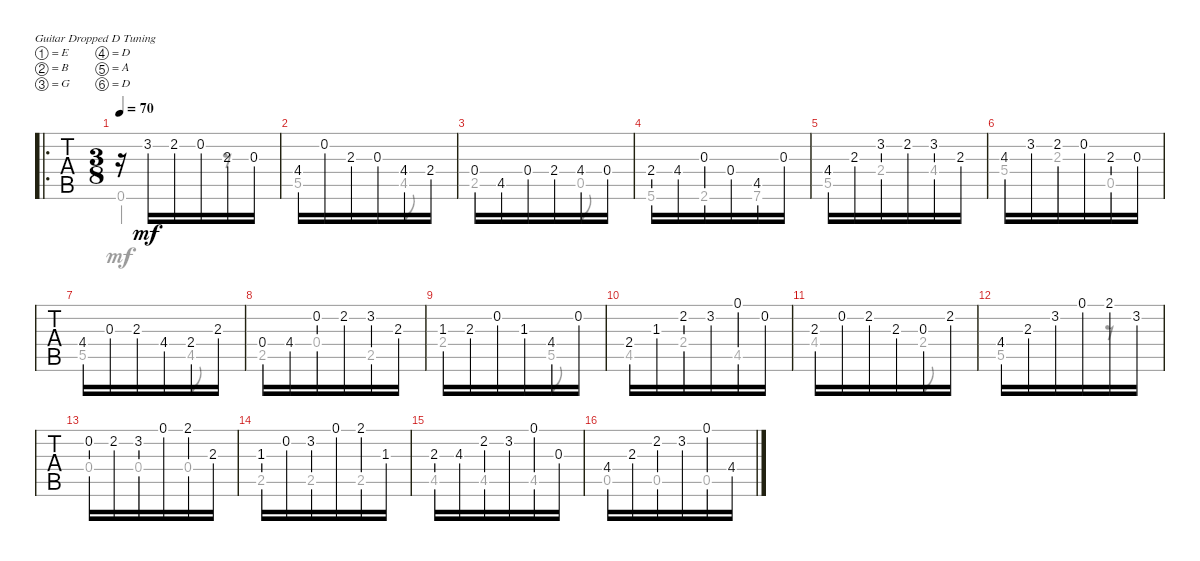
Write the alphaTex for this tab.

\bracketExtendMode groupsimilarinstruments
\singleTrackTrackNamePolicy hidden
\multiTrackTrackNamePolicy hidden
\firstSystemTrackNameOrientation horizontal
\otherSystemsTrackNameOrientation horizontal
\track ("Allegro" "N-Gt") {instrument acousticgrandpiano}
\staff {tabs}
\tuning (E4 B3 G3 D3 A2 D2)
\displaytranspose 12
\voice
\ro
\ts (3 8)
\tempo 70
\clef g2
\ks d
r.16{dy mf instrument acousticgrandpiano} 3.2.16 2.2.16 0.2.16 2.3.16 0.3.16 |
4.4.16 0.2.16 2.3.16 0.3.16 4.4.16 2.4.16 |
0.4.16 4.5.16 0.4.16 2.4.16 4.4.16 0.4.16 |
2.4.16 4.4.16 0.3.16 0.4.16 4.5.16 0.3.16 |
4.4.16 2.3.16 3.2.16 2.2.16 3.2.16 2.3.16 |
4.3.16 3.2.16 2.2.16 0.2.16 2.3.16 0.3.16 |
4.4.16 0.3.16 2.3.16 4.4.16 2.4.16 2.3.16 |
0.4.16 4.4.16 0.2.16 2.2.16 3.2.16 2.3.16 |
1.3.16 2.3.16 0.2.16 1.3.16 4.4.16 0.2.16 |
2.4.16 1.3.16 2.2.16 3.2.16 0.1.16 0.2.16 |
2.3.16 0.2.16 2.2.16 2.3.16 0.3.16 2.2.16 |
4.4.16 2.3.16 3.2.16 0.1.16 2.1.16 3.2.16 |
0.2.16 2.2.16 3.2.16 0.1.16 2.1.16 2.3.16 |
1.3.16 0.2.16 3.2.16 0.1.16 2.1.16 1.3.16 |
2.3.16 4.3.16 2.2.16 3.2.16 0.1.16 0.3.16 |
4.4.16 2.3.16 2.2.16 3.2.16 0.1.16 4.4.16
\voice
\clef g2
\ottava regular
\simile none
\ks d
0.6.4{dy mf} r.8 |
5.5.4 4.5.8 |
2.5.4 0.5.8 |
5.6.8 2.6.8 7.6.8 |
5.5.8 2.4.8 4.4.8 |
5.4.8 2.3.8 0.5.8 |
5.5.4 4.5.8 |
2.5.8 0.4.8 2.5.8 |
2.4.4 5.5.8 |
4.5.8 2.4.8 4.5.8 |
4.4.4 2.4.8 |
5.5.4 r.8 |
0.4.8 0.4.8 0.4.8 |
2.5.8 2.5.8 2.5.8 |
4.5.8 4.5.8 4.5.8 |
0.5.8 0.5.8 0.5.8
